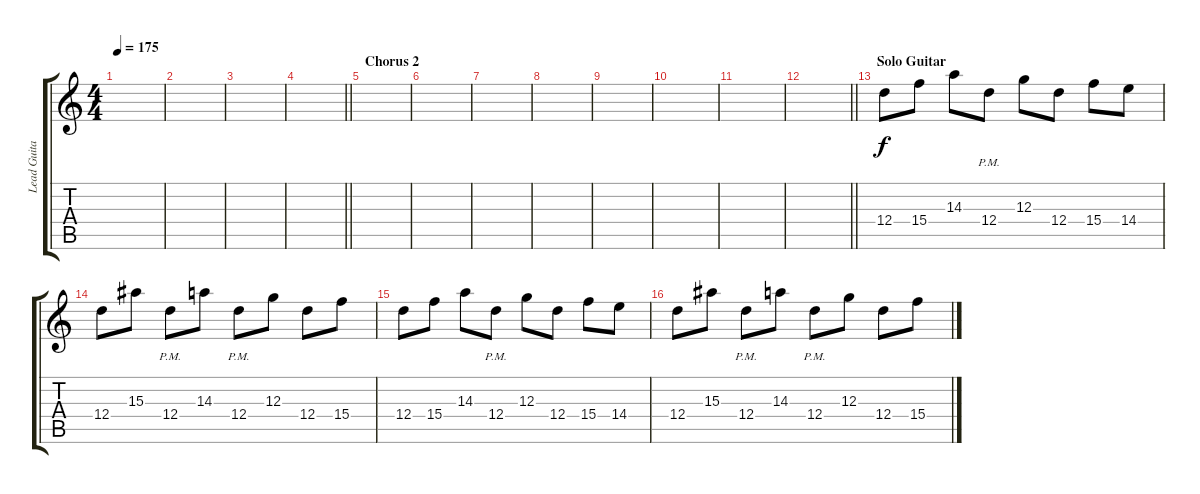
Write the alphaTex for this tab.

\track ("Lead Guitar" "Lead Guita") {instrument overdrivenguitar}
\staff {score tabs}
\tuning (E4 B3 G3 D3 A2 D2) {hide}
\ts (4 4)
\tempo 175
\clef g2
\ks c
|
|
|
\barLineRight lightlight
|
\section ("" "Chorus 2")
|
|
|
|
|
|
|
\barLineRight lightlight
|
\section ("" "Solo Guitar")
12.4.8 15.4.8 14.3.8 12.4{pm}.8 12.3.8 12.4.8 15.4.8 14.4.8 |
12.4.8 15.3.8 12.4{pm}.8 14.3.8 12.4{pm}.8 12.3.8 12.4.8 15.4.8 |
12.4.8 15.4.8 14.3.8 12.4{pm}.8 12.3.8 12.4.8 15.4.8 14.4.8 |
12.4.8 15.3.8 12.4{pm}.8 14.3.8 12.4{pm}.8 12.3.8 12.4.8 15.4.8
